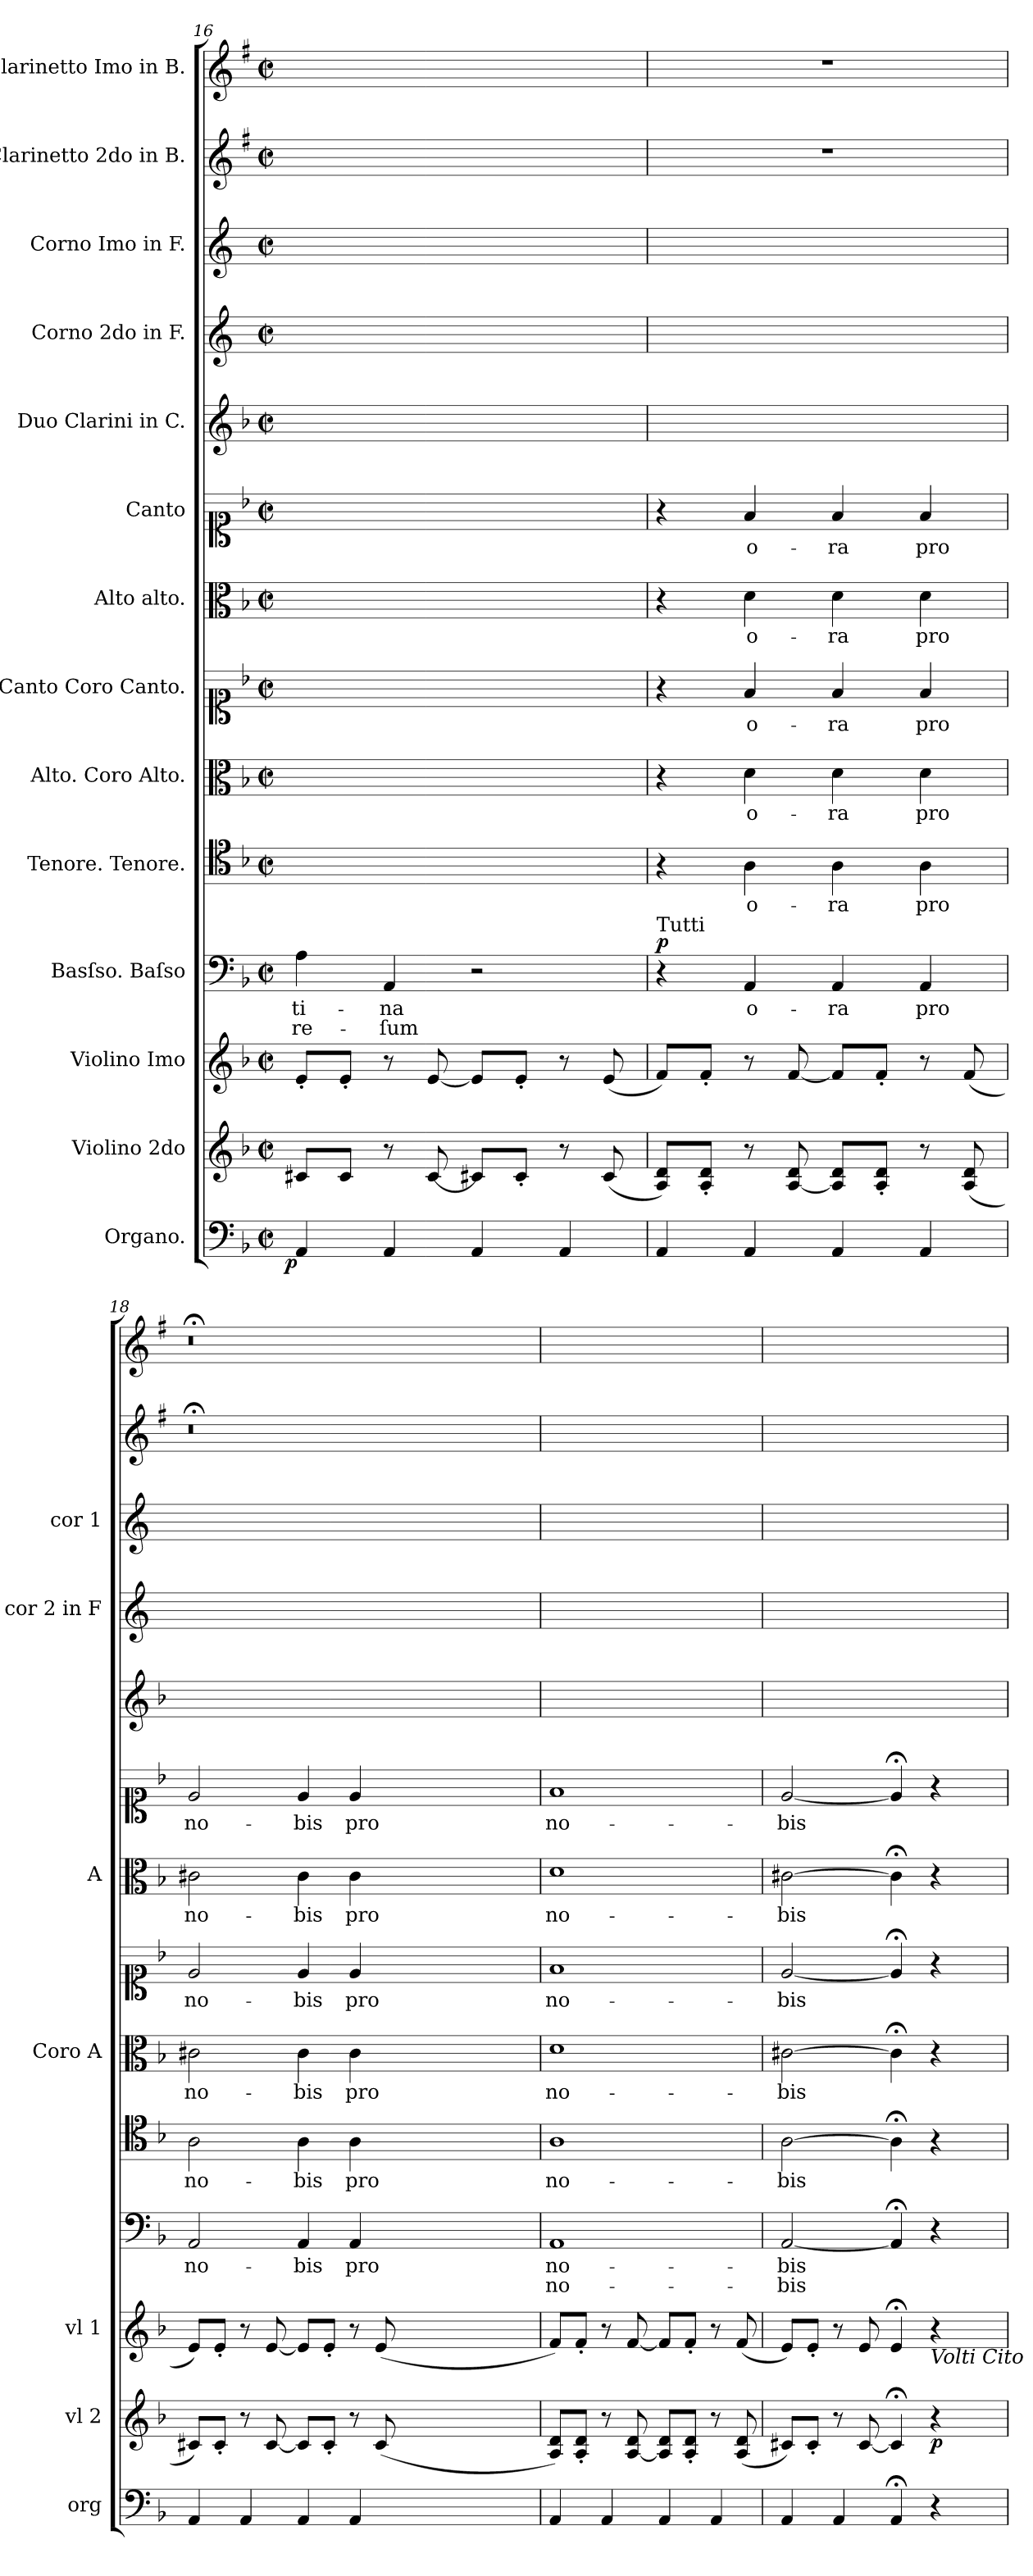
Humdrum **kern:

**kern	**dynam	**kern	**dynam	**kern	**kern	**text	**text	**dynam	**kern	**text	**kern	**text	**kern	**text	**kern	**text	**kern	**text	**kern	**kern	**kern	**kern	**kern
*part14	*part14	*part13	*part13	*part12	*part11	*part11	*part11	*part11	*part10	*part10	*part9	*part9	*part8	*part8	*part7	*part7	*part6	*part6	*part5	*part4	*part3	*part2	*part1
*staff14	*staff14	*staff13	*staff13	*staff12	*staff11	*staff11	*staff11	*staff11	*staff10	*staff10	*staff9	*staff9	*staff8	*staff8	*staff7	*staff7	*staff6	*staff6	*staff5	*staff4	*staff3	*staff2	*staff1
*I"Organo.	*	*I"Violino 2do	*	*I"Violino Imo	*I"Basſso. Baſso	*	*	*	*I"Tenore. Tenore.	*	*I"Alto. Coro Alto.	*	*I"Canto Coro Canto.	*	*I"Alto alto.	*	*I"Canto	*	*I"Duo Clarini in C.	*I"Corno 2do in F.	*I"Corno Imo in F.	*I"Clarinetto 2do in B.	*I"Clarinetto Imo in B.
*I'org	*	*I'vl 2	*	*I'vl 1	*	*	*	*	*	*	*I'Coro A	*	*	*	*I'A	*	*	*	*	*I'cor 2 in F	*I'cor 1	*	*
*clefF4	*	*clefG2	*	*clefG2	*clefF4	*	*	*	*clefC4	*	*clefC3	*	*clefC1	*	*clefC3	*	*clefC1	*	*clefG2	*clefG2	*clefG2	*clefG2	*clefG2
*	*	*	*	*	*	*	*	*	*	*	*	*	*	*	*	*	*	*	*	*ITrd4c7	*ITrd4c7	*ITrd1c2	*ITrd1c2
*k[b-]	*	*k[b-]	*	*k[b-]	*k[b-]	*	*	*	*k[b-]	*	*k[b-]	*	*k[b-]	*	*k[b-]	*	*k[b-]	*	*k[b-]	*k[b-]	*k[b-]	*k[b-]	*k[b-]
*d:	*	*d:	*	*d:	*d:	*	*	*	*d:	*	*d:	*	*d:	*	*d:	*	*d:	*	*d:	*d:	*d:	*d:	*d:
*M2/2	*	*M2/2	*	*M2/2	*M2/2	*	*	*	*M2/2	*	*M2/2	*	*M2/2	*	*M2/2	*	*M2/2	*	*M2/2	*M2/2	*M2/2	*M2/2	*M2/2
*met(c|)	*	*met(c|)	*	*met(c|)	*met(c|)	*	*	*	*met(c|)	*	*met(c|)	*	*met(c|)	*	*met(c|)	*	*met(c|)	*	*met(c|)	*met(c|)	*met(c|)	*met(c|)	*met(c|)
=16	=16	=16	=16	=16	=16	=16	=16	=16	=16	=16	=16	=16	=16	=16	=16	=16	=16	=16	=16	=16	=16	=16	=16
!	!LO:DY:b:rj	!	!	!	!	!	!	!	!	!	!	!	!	!	!	!	!	!	!	!	!	!	!
4AA/	p	8c#X/L	.	8e'/L	4A\	-ti-	-re-	.	1ryy	.	1ryy	.	1ryy	.	1ryy	.	1ryy	.	1ryy	1ryy	1ryy	1ryy	1ryy
.	.	8c#/J	.	8e'/J	.	.	.	.	.	.	.	.	.	.	.	.	.	.	.	.	.	.	.
4AA/	.	8r	.	8r	4AA/	-na	-ſum	.	.	.	.	.	.	.	.	.	.	.	.	.	.	.	.
.	.	[8c#/	.	[8e/	.	.	.	.	.	.	.	.	.	.	.	.	.	.	.	.	.	.	.
4AA/	.	8c#X/L]	.	8e/L]	2r	.	.	.	.	.	.	.	.	.	.	.	.	.	.	.	.	.	.
.	.	8c#'/J	.	8e'/J	.	.	.	.	.	.	.	.	.	.	.	.	.	.	.	.	.	.	.
4AA/	.	8r	.	8r	.	.	.	.	.	.	.	.	.	.	.	.	.	.	.	.	.	.	.
.	.	(8c#/	.	(8e/	.	.	.	.	.	.	.	.	.	.	.	.	.	.	.	.	.	.	.
=17	=17	=17	=17	=17	=17	=17	=17	=17	=17	=17	=17	=17	=17	=17	=17	=17	=17	=17	=17	=17	=17	=17	=17
!	!	!	!	!	!LO:TX:a:t=Tutti	!	!	!	!	!	!	!	!	!	!	!	!	!	!	!	!	!	!
!	!	!	!	!	!	!	!	!LO:DY:b	!	!	!	!	!	!	!	!	!	!	!	!	!	!	!
4AA/	.	8A/ 8d/L)	.	8f/L)	4r	.	.	p.	4r	.	4r	.	4r	.	4r	.	4r	.	1ryy	1ryy	1ryy	1r	1r
.	.	8A'/ 8d'/J	.	8f'/J	.	.	.	.	.	.	.	.	.	.	.	.	.	.	.	.	.	.	.
4AA/	.	8r	.	8r	4AA/	o-	.	.	4A\	o-	4d\	o-	4f/	o-	4d\	o-	4f/	o-	.	.	.	.	.
.	.	[8A/ 8d/	.	[8f/	.	.	.	.	.	.	.	.	.	.	.	.	.	.	.	.	.	.	.
4AA/	.	8A]/ 8d/L	.	8f/L]	4AA/	-ra	.	.	4A\	-ra	4d\	-ra	4f/	-ra	4d\	-ra	4f/	-ra	.	.	.	.	.
.	.	8A'/ 8d'/J	.	8f'/J	.	.	.	.	.	.	.	.	.	.	.	.	.	.	.	.	.	.	.
4AA/	.	8r	.	8r	4AA/	pro	.	.	4A\	pro	4d\	pro	4f/	pro	4d\	pro	4f/	pro	.	.	.	.	.
.	.	(8A/ 8d/	.	(8f/	.	.	.	.	.	.	.	.	.	.	.	.	.	.	.	.	.	.	.
=18	=18	=18	=18	=18	=18	=18	=18	=18	=18	=18	=18	=18	=18	=18	=18	=18	=18	=18	=18	=18	=18	=18	=18
4AA/	.	8c#X/L)	.	8e/L)	2AA/	no-	.	.	2A\	no-	2c#X\	no-	2e/	no-	2c#X\	no-	2e/	no-	1ryy	1ryy	1ryy	0.r;<	0.r;<
.	.	8c#'/J	.	8e'/J	.	.	.	.	.	.	.	.	.	.	.	.	.	.	.	.	.	.	.
4AA/	.	8r	.	8r	.	.	.	.	.	.	.	.	.	.	.	.	.	.	.	.	.	.	.
.	.	[8c#/	.	[8e/	.	.	.	.	.	.	.	.	.	.	.	.	.	.	.	.	.	.	.
4AA/	.	8c#/L]	.	8e/L]	4AA/	-bis	.	.	4A\	-bis	4c#\	-bis	4e/	-bis	4c#\	-bis	4e/	-bis	.	.	.	.	.
.	.	8c#'/J	.	8e'/J	.	.	.	.	.	.	.	.	.	.	.	.	.	.	.	.	.	.	.
4AA/	.	8r	.	8r	4AA/	pro	.	.	4A\	pro	4c#\	pro	4e/	pro	4c#\	pro	4e/	pro	.	.	.	.	.
.	.	(8c#/	.	(8e/	.	.	.	.	.	.	.	.	.	.	.	.	.	.	.	.	.	.	.
0ryy	.	0ryy	.	0ryy	0ryy	.	.	.	0ryy	.	0ryy	.	0ryy	.	0ryy	.	0ryy	.	0ryy	0ryy	0ryy	.	.
=19	=19	=19	=19	=19	=19	=19	=19	=19	=19	=19	=19	=19	=19	=19	=19	=19	=19	=19	=19	=19	=19	=19	=19
4AA/	.	8A/ 8d/L)	.	8f/L)	1AA	no-	no-	.	1A	no-	1d	no-	1f	no-	1d	no-	1f	no-	1ryy	1ryy	1ryy	1ryy	1ryy
.	.	8A'/ 8d'/J	.	8f'/J	.	.	.	.	.	.	.	.	.	.	.	.	.	.	.	.	.	.	.
4AA/	.	8r	.	8r	.	.	.	.	.	.	.	.	.	.	.	.	.	.	.	.	.	.	.
.	.	[8A/ 8d/	.	[8f/	.	.	.	.	.	.	.	.	.	.	.	.	.	.	.	.	.	.	.
4AA/	.	8A]/ 8d/L	.	8f/L]	.	.	.	.	.	.	.	.	.	.	.	.	.	.	.	.	.	.	.
.	.	8A'/ 8d'/J	.	8f'/J	.	.	.	.	.	.	.	.	.	.	.	.	.	.	.	.	.	.	.
4AA/	.	8r	.	8r	.	.	.	.	.	.	.	.	.	.	.	.	.	.	.	.	.	.	.
.	.	(8A/ 8d/	.	(8f/	.	.	.	.	.	.	.	.	.	.	.	.	.	.	.	.	.	.	.
=20	=20	=20	=20	=20	=20	=20	=20	=20	=20	=20	=20	=20	=20	=20	=20	=20	=20	=20	=20	=20	=20	=20	=20
4AA/	.	8c#X/L)	.	8e/L)	[2AA/	-bis	-bis	.	[2A\	-bis	[2c#X\	-bis	[2e/	-bis	[2c#X\	-bis	[2e/	-bis	1ryy	1ryy	1ryy	1ryy	1ryy
.	.	8c#'/J	.	8e'/J	.	.	.	.	.	.	.	.	.	.	.	.	.	.	.	.	.	.	.
4AA/	.	8r	.	8r	.	.	.	.	.	.	.	.	.	.	.	.	.	.	.	.	.	.	.
.	.	[8c#/	.	8e/	.	.	.	.	.	.	.	.	.	.	.	.	.	.	.	.	.	.	.
4AA;</	.	4c#;</]	.	4e;</	4AA;</]	.	.	.	4A;<\]	.	4c#;<\]	.	4e;</]	.	4c#;<\]	.	4e;</]	.	.	.	.	.	.
!	!	!	!	!LO:TX:b:i:t=Volti Cito	!	!	!	!	!	!	!	!	!	!	!	!	!	!	!	!	!	!	!
!	!	!	!LO:DY:b	!	!	!	!	!	!	!	!	!	!	!	!	!	!	!	!	!	!	!	!
4r	.	4r	p	4r	4r	.	.	.	4r	.	4r	.	4r	.	4r	.	4r	.	.	.	.	.	.
=	=	=	=	=	=	=	=	=	=	=	=	=	=	=	=	=	=	=	=	=	=	=	=
*-	*-	*-	*-	*-	*-	*-	*-	*-	*-	*-	*-	*-	*-	*-	*-	*-	*-	*-	*-	*-	*-	*-	*-
